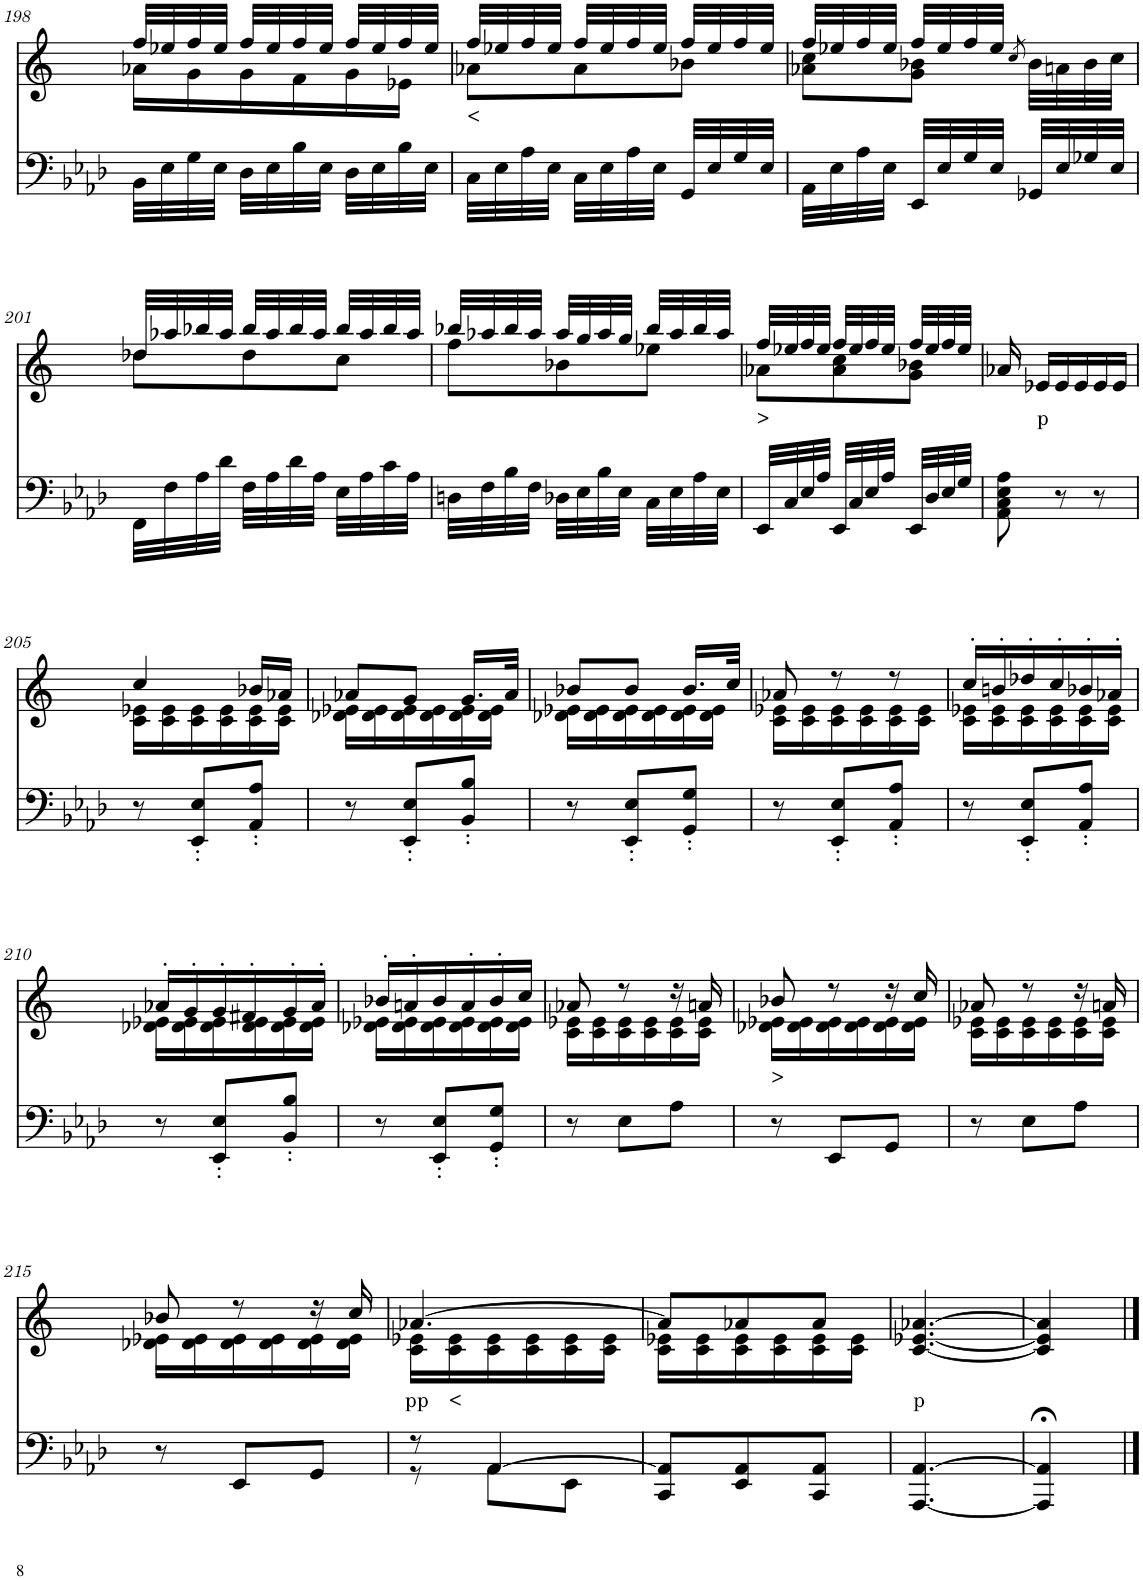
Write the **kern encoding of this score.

**kern	**kern	**text
*part2	*part1	*part1
*staff2	*staff1	*staff1
*I"Piano	*I"Piano	*
*I'Pno	*I'Pno	*
!!LO:PB:g=z
*clefF4	*clefG2	*
*k[b-e-a-d-]	*k[]	*
*M3/8	*M3/8	*
=198	=198	=198
*	*^	*
32BB-\LLL	32ff/LLL	16a-X\LL	.
32E-\	32ee-X/	.	.
32G\	32ff/	16g\	.
32E-\JJJ	32ee-/JJJ	.	.
32D-\LLL	32ff/LLL	16g\	.
32E-\	32ee-/	.	.
32B-\	32ff/	16f\	.
32E-\JJJ	32ee-/JJJ	.	.
32D-\LLL	32ff/LLL	16g\	.
32E-\	32ee-/	.	.
32B-\	32ff/	16e-X\JJ	.
32E-\JJJ	32ee-/JJJ	.	.
=199	=199	=199	=199
!	!	!	!LO:LY:b
32C\LLL	32ff/LLL	8a-X\L	<
32E-\	32ee-X/	.	.
32A-\	32ff/	.	.
32E-\JJJ	32ee-/JJJ	.	.
32C\LLL	32ff/LLL	8a-\	.
32E-\	32ee-/	.	.
32A-\	32ff/	.	.
32E-\JJJ	32ee-/JJJ	.	.
32GG/LLL	32ff/LLL	8b-X\J	.
32E-/	32ee-/	.	.
32G/	32ff/	.	.
32E-/JJJ	32ee-/JJJ	.	.
=200	=200	=200	=200
32AA-\LLL	32ff/LLL	8a-X\ 8cc\L	.
32E-\	32ee-X/	.	.
32A-\	32ff/	.	.
32E-\JJJ	32ee-/JJJ	.	.
32EE-/LLL	32ff/LLL	8g\ 8b-X\J	.
32E-/	32ee-/	.	.
32G/	32ff/	.	.
32E-/JJJ	32ee-/JJJ	.	.
.	8qcc/	.	.
32GG-X/LLL	32b-\LLL	8ryy	.
32E-/	32an\	.	.
32G-X/	32b-\	.	.
32E-/JJJ	32cc\JJJ	.	.
!!LO:LB:g=z	!!
=201	=201	=201	=201
32FF\LLL	32dd-X/LLL	8dd-\L	.
32F\	32aa-X/	.	.
32A-\	32bb-X/	.	.
32d-\JJJ	32aa-/JJJ	.	.
32F\LLL	32bb-/LLL	8dd-\	.
32A-\	32aa-/	.	.
32d-\	32bb-/	.	.
32A-\JJJ	32aa-/JJJ	.	.
32E-\LLL	32bb-/LLL	8cc\J	.
32A-\	32aa-/	.	.
32c\	32bb-/	.	.
32A-\JJJ	32aa-/JJJ	.	.
=202	=202	=202	=202
32Dn\LLL	32bb-X/LLL	8ff\L	.
32F\	32aa-X/	.	.
32B-\	32bb-/	.	.
32F\JJJ	32aa-/JJJ	.	.
32D-X\LLL	32aa-/LLL	8b-X\	.
32E-\	32gg/	.	.
32B-\	32aa-/	.	.
32E-\JJJ	32gg/JJJ	.	.
32C\LLL	32bb-/LLL	8ee-X\J	.
32E-\	32aa-/	.	.
32A-\	32bb-/	.	.
32E-\JJJ	32aa-/JJJ	.	.
=203	=203	=203	=203
!	!	!	!LO:LY:b
32EE-/LLL	32ff/LLL	8a-X\L	>
32C/	32ee-X/	.	.
32E-/	32ff/	.	.
32A-/JJJ	32ee-/JJJ	.	.
32EE-/LLL	32ff/LLL	8a-\ 8cc\	.
32C/	32ee-/	.	.
32E-/	32ff/	.	.
32A-/JJJ	32ee-/JJJ	.	.
32EE-/LLL	32ff/LLL	8g\ 8b-X\J	.
32D-/	32ee-/	.	.
32E-/	32ff/	.	.
32G/JJJ	32ee-/JJJ	.	.
*	*v	*v	*
=204	=204	=204
8AA-\ 8C\ 8E-\ 8A-\	16a-X/	.
!	!	!LO:LY:b
.	16e-X/LL	p
8r	16e-/	.
.	16e-/	.
8r	16e-/	.
.	16e-/JJ	.
!!LO:LB:g=z
=205	=205	=205
*	*^	*
8r	4cc/	16c\ 16e-X\LL	.
.	.	16c\ 16e-\	.
8EE-/' 8E-/'L	.	16c\ 16e-\	.
.	.	16c\ 16e-\	.
8AA-/' 8A-/'J	16b-X/LL	16c\ 16e-\	.
.	16a-X/JJ	16c\ 16e-\JJ	.
=206	=206	=206	=206
8r	8a-X/L	16d-X\ 16e-X\LL	.
.	.	16d-\ 16e-\	.
8EE-/' 8E-/'L	8g/J	16d-\ 16e-\	.
.	.	16d-\ 16e-\	.
8BB-/' 8B-/'J	16.g/LL	16d-\ 16e-\	.
.	.	16d-\ 16e-\JJ	.
.	32a-/JJk	.	.
=207	=207	=207	=207
8r	8b-X/L	16d-X\ 16e-X\LL	.
.	.	16d-\ 16e-\	.
8EE-/' 8E-/'L	8b-/J	16d-\ 16e-\	.
.	.	16d-\ 16e-\	.
8GG/' 8G/'J	16.b-/LL	16d-\ 16e-\	.
.	.	16d-\ 16e-\JJ	.
.	32cc/JJk	.	.
=208	=208	=208	=208
8r	8a-X/	16c\ 16e-X\LL	.
.	.	16c\ 16e-\	.
8EE-/' 8E-/'L	8r	16c\ 16e-\	.
.	.	16c\ 16e-\	.
8AA-/' 8A-/'J	8r	16c\ 16e-\	.
.	.	16c\ 16e-\JJ	.
=209	=209	=209	=209
8r	16cc'/LL	16c\ 16e-X\LL	.
.	16bn'/	16c\ 16e-\	.
8EE-/' 8E-/'L	16dd-X'/	16c\ 16e-\	.
.	16cc'/	16c\ 16e-\	.
8AA-/' 8A-/'J	16b-X'/	16c\ 16e-\	.
.	16a-X'/JJ	16c\ 16e-\JJ	.
!!LO:LB:g=z	!!
=210	=210	=210	=210
8r	16a-X'/LL	16d-X\ 16e-X\LL	.
.	16g'/	16d-\ 16e-\	.
8EE-/' 8E-/'L	16g'/	16d-\ 16e-\	.
.	16f#X'/	16d-\ 16e-\	.
8BB-/' 8B-/'J	16g'/	16d-\ 16e-\	.
.	16a-'/JJ	16d-\ 16e-\JJ	.
=211	=211	=211	=211
8r	16b-X'/LL	16d-X\ 16e-X\LL	.
.	16an'/	16d-\ 16e-\	.
8EE-/' 8E-/'L	16b-/	16d-\ 16e-\	.
.	16a'/	16d-\ 16e-\	.
8GG/' 8G/'J	16b-'/	16d-\ 16e-\	.
.	16cc/JJ	16d-\ 16e-\JJ	.
=212	=212	=212	=212
8r	8a-X/	16c\ 16e-X\LL	.
.	.	16c\ 16e-\	.
8E-\L	8r	16c\ 16e-\	.
.	.	16c\ 16e-\	.
8A-\J	16r	16c\ 16e-\	.
.	16an/	16c\ 16e-\JJ	.
=213	=213	=213	=213
!	!	!	!LO:LY:b
8r	8b-X/	16d-X\ 16e-X\LL	>
.	.	16d-\ 16e-\	.
8EE-/L	8r	16d-\ 16e-\	.
.	.	16d-\ 16e-\	.
8GG/J	16r	16d-\ 16e-\	.
.	16cc/	16d-\ 16e-\JJ	.
=214	=214	=214	=214
8r	8a-X/	16c\ 16e-X\LL	.
.	.	16c\ 16e-\	.
8E-\L	8r	16c\ 16e-\	.
.	.	16c\ 16e-\	.
8A-\J	16r	16c\ 16e-\	.
.	16an/	16c\ 16e-\JJ	.
!!LO:LB:g=z	!!
=215	=215	=215	=215
8r	8b-X/	16d-X\ 16e-X\LL	.
.	.	16d-\ 16e-\	.
8EE-/L	8r	16d-\ 16e-\	.
.	.	16d-\ 16e-\	.
8GG/J	16r	16d-\ 16e-\	.
.	16cc/	16d-\ 16e-\JJ	.
=216	=216	=216	=216
*^	*	*	*
!	!	!	!	!LO:LY:b
8r	8r	[4.a-X/	16c\ 16e-X\LL	pp
!	!	!	!	!LO:LY:b
.	.	.	16c\ 16e-\	<
[4AA-/	8AA-\L	.	16c\ 16e-\	.
.	.	.	16c\ 16e-\	.
.	8EE-\J	.	16c\ 16e-\	.
.	.	.	16c\ 16e-\JJ	.
*v	*v	*	*	*
=217	=217	=217	=217
8CC/ 8AA-/]L	8a-/L]	16c\ 16e-X\LL	.
.	.	16c\ 16e-\	.
8EE-/ 8AA-/	8a-X/	16c\ 16e-\	.
.	.	16c\ 16e-\	.
8CC/ 8AA-/J	8a-/J	16c\ 16e-\	.
.	.	16c\ 16e-\JJ	.
=218	=218	=218	=218
!	!	!	!LO:LY:b
*	*v	*v	*
[4.AAA-/ [4.AA-/	[4.c/ [4.e-X/ [4.a-X/	p
=219	=219	=219
4AAA-/];< 4AA-/];<	4c/] 4e-/] 4a-/]	.
==	==	==
*-	*-	*-
